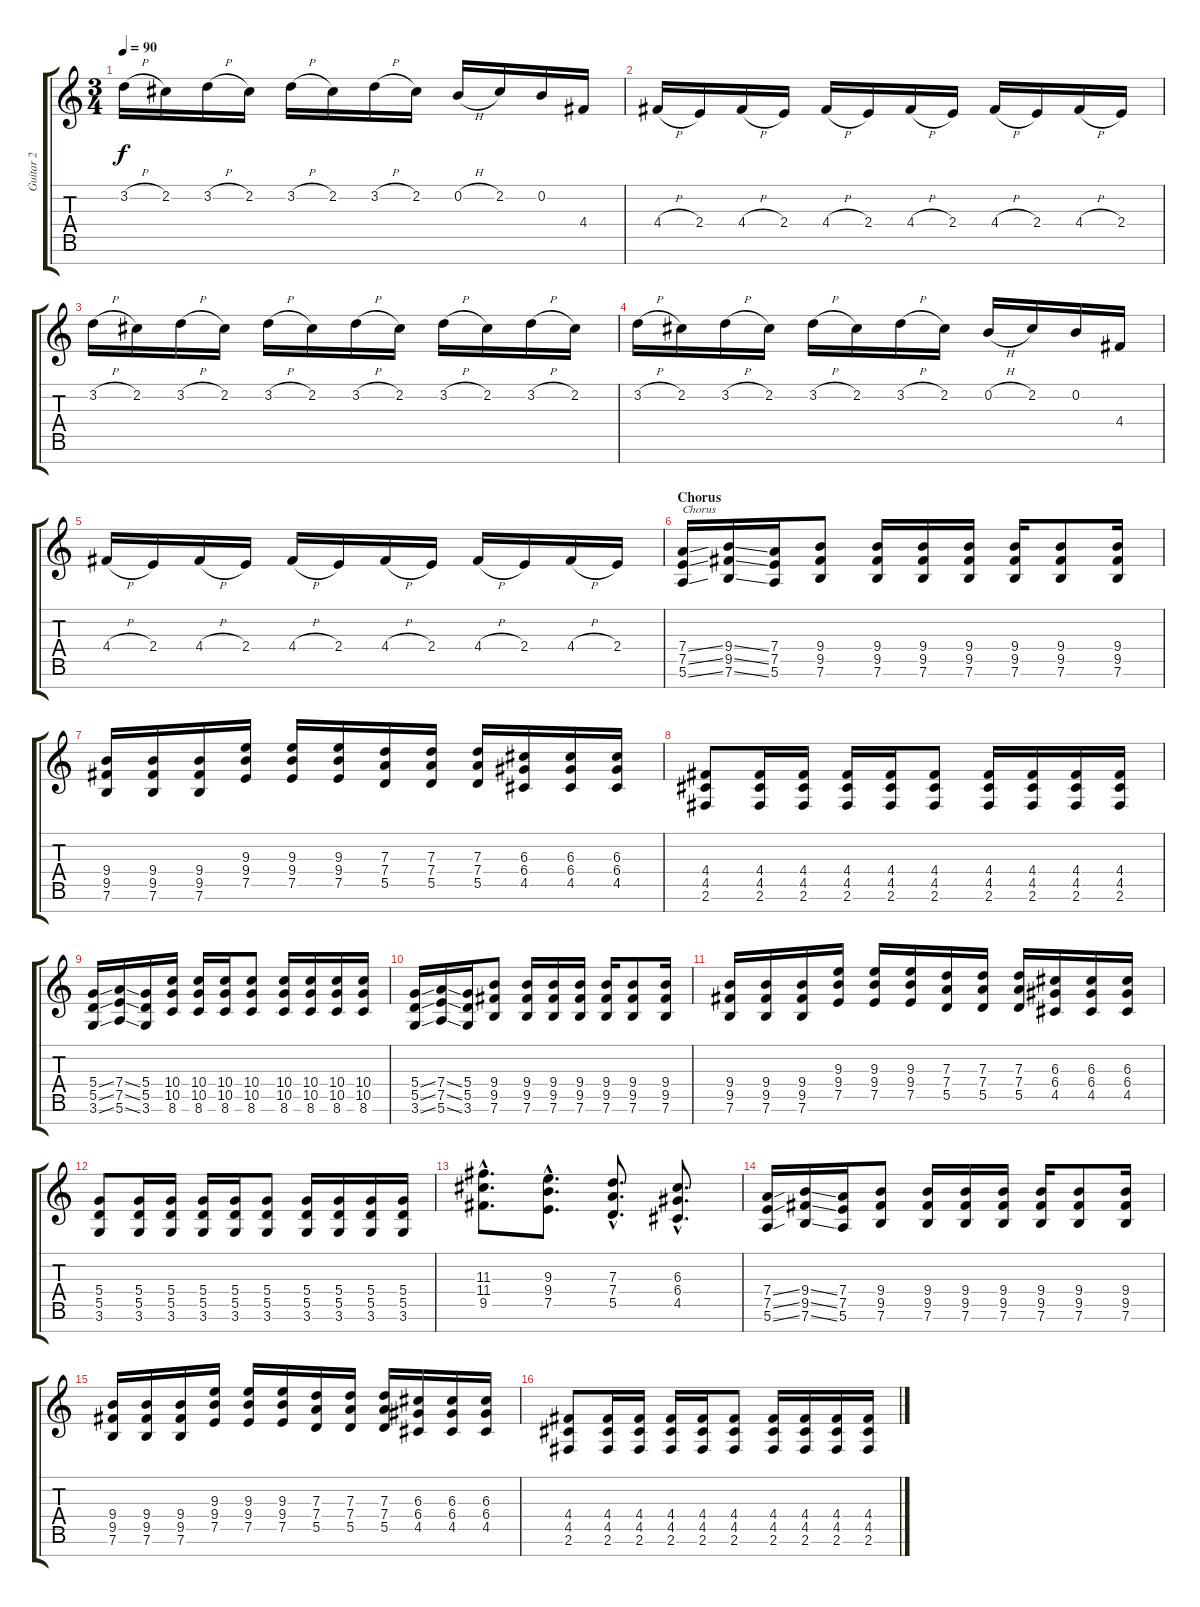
\track ("Guitar 2" "Guitar 2") {instrument distortionguitar}
\staff {score tabs}
\tuning (E4 B3 G3 D3 A2 E2 B1) {hide}
\ts (3 4)
\tempo 90
\clef g2
\ks c
3.2{h}.16{dy f} 2.2.16 3.2{h}.16 2.2.16 3.2{h}.16 2.2.16 3.2{h}.16 2.2.16 0.2{h}.16 2.2.16 0.2.16 4.4.16 |
4.4{h}.16 2.4.16 4.4{h}.16 2.4.16 4.4{h}.16 2.4.16 4.4{h}.16 2.4.16 4.4{h}.16 2.4.16 4.4{h}.16 2.4.16 |
3.2{h}.16 2.2.16 3.2{h}.16 2.2.16 3.2{h}.16 2.2.16 3.2{h}.16 2.2.16 3.2{h}.16 2.2.16 3.2{h}.16 2.2.16 |
3.2{h}.16 2.2.16 3.2{h}.16 2.2.16 3.2{h}.16 2.2.16 3.2{h}.16 2.2.16 0.2{h}.16 2.2.16 0.2.16 4.4.16 |
4.4{h}.16 2.4.16 4.4{h}.16 2.4.16 4.4{h}.16 2.4.16 4.4{h}.16 2.4.16 4.4{h}.16 2.4.16 4.4{h}.16 2.4.16 |
\section ("" "Chorus")
(7.4{ss} 7.5{ss} 5.6{ss}).16{txt "Chorus"} (9.4{ss} 9.5{ss} 7.6{ss}).16 (7.4 7.5 5.6).16 (9.4 9.5 7.6).8 (9.4 9.5 7.6).16 (9.4 9.5 7.6).16 (9.4 9.5 7.6).16 (9.4 9.5 7.6).16 (9.4 9.5 7.6).8 (9.4 9.5 7.6).16 |
(9.4 9.5 7.6).16 (9.4 9.5 7.6).16 (9.4 9.5 7.6).16 (9.3 9.4 7.5).16 (9.3 9.4 7.5).16 (9.3 9.4 7.5).16 (7.3 7.4 5.5).16 (7.3 7.4 5.5).16 (7.3 7.4 5.5).16 (6.3 6.4 4.5).16 (6.3 6.4 4.5).16 (6.3 6.4 4.5).16 |
(4.4 4.5 2.6).8 (4.4 4.5 2.6).16 (4.4 4.5 2.6).16 (4.4 4.5 2.6).16 (4.4 4.5 2.6).16 (4.4 4.5 2.6).8 (4.4 4.5 2.6).16 (4.4 4.5 2.6).16 (4.4 4.5 2.6).16 (4.4 4.5 2.6).16 |
(5.4{ss} 5.5{ss} 3.6{ss}).16 (7.4{ss} 7.5{ss} 5.6{ss}).16 (5.4 5.5 3.6).16 (10.4 10.5 8.6).16 (10.4 10.5 8.6).16 (10.4 10.5 8.6).16 (10.4 10.5 8.6).8 (10.4 10.5 8.6).16 (10.4 10.5 8.6).16 (10.4 10.5 8.6).16 (10.4 10.5 8.6).16 |
(5.4{ss} 5.5{ss} 3.6{ss}).16 (7.4{ss} 7.5{ss} 5.6{ss}).16 (5.4 5.5 3.6).16 (9.4 9.5 7.6).8 (9.4 9.5 7.6).16 (9.4 9.5 7.6).16 (9.4 9.5 7.6).16 (9.4 9.5 7.6).16 (9.4 9.5 7.6).8 (9.4 9.5 7.6).16 |
(9.4 9.5 7.6).16 (9.4 9.5 7.6).16 (9.4 9.5 7.6).16 (9.3 9.4 7.5).16 (9.3 9.4 7.5).16 (9.3 9.4 7.5).16 (7.3 7.4 5.5).16 (7.3 7.4 5.5).16 (7.3 7.4 5.5).16 (6.3 6.4 4.5).16 (6.3 6.4 4.5).16 (6.3 6.4 4.5).16 |
(5.4 5.5 3.6).8 (5.4 5.5 3.6).16 (5.4 5.5 3.6).16 (5.4 5.5 3.6).16 (5.4 5.5 3.6).16 (5.4 5.5 3.6).8 (5.4 5.5 3.6).16 (5.4 5.5 3.6).16 (5.4 5.5 3.6).16 (5.4 5.5 3.6).16 |
(11.3{hac} 11.4{hac} 9.5{hac}).8{d} (9.3{hac} 9.4{hac} 7.5{hac}).8{d} (7.3{hac} 7.4{hac} 5.5{hac}).8{d} (6.3{hac} 6.4{hac} 4.5{hac}).8{d} |
(7.4{ss} 7.5{ss} 5.6{ss}).16 (9.4{ss} 9.5{ss} 7.6{ss}).16 (7.4 7.5 5.6).16 (9.4 9.5 7.6).8 (9.4 9.5 7.6).16 (9.4 9.5 7.6).16 (9.4 9.5 7.6).16 (9.4 9.5 7.6).16 (9.4 9.5 7.6).8 (9.4 9.5 7.6).16 |
(9.4 9.5 7.6).16 (9.4 9.5 7.6).16 (9.4 9.5 7.6).16 (9.3 9.4 7.5).16 (9.3 9.4 7.5).16 (9.3 9.4 7.5).16 (7.3 7.4 5.5).16 (7.3 7.4 5.5).16 (7.3 7.4 5.5).16 (6.3 6.4 4.5).16 (6.3 6.4 4.5).16 (6.3 6.4 4.5).16 |
(4.4 4.5 2.6).8 (4.4 4.5 2.6).16 (4.4 4.5 2.6).16 (4.4 4.5 2.6).16 (4.4 4.5 2.6).16 (4.4 4.5 2.6).8 (4.4 4.5 2.6).16 (4.4 4.5 2.6).16 (4.4 4.5 2.6).16 (4.4 4.5 2.6).16
